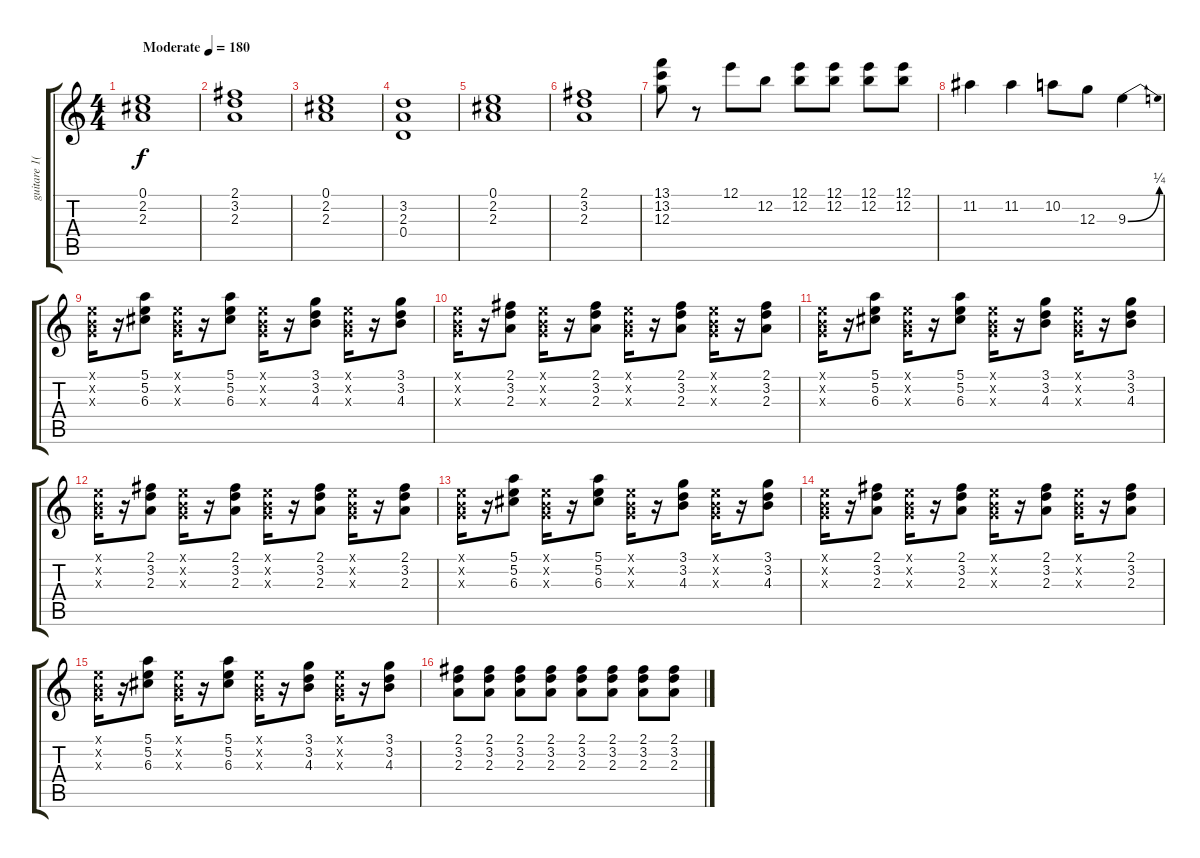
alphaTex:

\track ("guitare 1(lint)" "guitare 1(") {instrument distortionguitar}
\staff {score tabs}
\tuning (E4 B3 G3 D3 A2 E2) {hide}
\ts (4 4)
\tempo (180 "Moderate")
\clef g2
\ks c
(0.1 2.2 2.3).1{dy f instrument distortionguitar} |
(2.1 3.2 2.3).1 |
(0.1 2.2 2.3).1 |
(3.2 2.3 0.4).1 |
(0.1 2.2 2.3).1 |
(2.1 3.2 2.3).1 |
(13.1 13.2 12.3).8 r.8 12.1.8 12.2.8 (12.1 12.2).8 (12.1 12.2).8 (12.1 12.2).8 (12.1 12.2).8 |
11.2.4 11.2.4 10.2.8 12.3.8 9.3{be (bend 0 0 60 1)}.4 |
(0.1{x} 0.2{x} 0.3{x}).16 r.16 (5.1 5.2 6.3).8 (0.1{x} 0.2{x} 0.3{x}).16 r.16 (5.1 5.2 6.3).8 (0.1{x} 0.2{x} 0.3{x}).16 r.16 (3.1 3.2 4.3).8 (0.1{x} 0.2{x} 0.3{x}).16 r.16 (3.1 3.2 4.3).8 |
(0.1{x} 0.2{x} 0.3{x}).16 r.16 (2.1 3.2 2.3).8 (0.1{x} 0.2{x} 0.3{x}).16 r.16 (2.1 3.2 2.3).8 (0.1{x} 0.2{x} 0.3{x}).16 r.16 (2.1 3.2 2.3).8 (0.1{x} 0.2{x} 0.3{x}).16 r.16 (2.1 3.2 2.3).8 |
(0.1{x} 0.2{x} 0.3{x}).16 r.16 (5.1 5.2 6.3).8 (0.1{x} 0.2{x} 0.3{x}).16 r.16 (5.1 5.2 6.3).8 (0.1{x} 0.2{x} 0.3{x}).16 r.16 (3.1 3.2 4.3).8 (0.1{x} 0.2{x} 0.3{x}).16 r.16 (3.1 3.2 4.3).8 |
(0.1{x} 0.2{x} 0.3{x}).16 r.16 (2.1 3.2 2.3).8 (0.1{x} 0.2{x} 0.3{x}).16 r.16 (2.1 3.2 2.3).8 (0.1{x} 0.2{x} 0.3{x}).16 r.16 (2.1 3.2 2.3).8 (0.1{x} 0.2{x} 0.3{x}).16 r.16 (2.1 3.2 2.3).8 |
(0.1{x} 0.2{x} 0.3{x}).16 r.16 (5.1 5.2 6.3).8 (0.1{x} 0.2{x} 0.3{x}).16 r.16 (5.1 5.2 6.3).8 (0.1{x} 0.2{x} 0.3{x}).16 r.16 (3.1 3.2 4.3).8 (0.1{x} 0.2{x} 0.3{x}).16 r.16 (3.1 3.2 4.3).8 |
(0.1{x} 0.2{x} 0.3{x}).16 r.16 (2.1 3.2 2.3).8 (0.1{x} 0.2{x} 0.3{x}).16 r.16 (2.1 3.2 2.3).8 (0.1{x} 0.2{x} 0.3{x}).16 r.16 (2.1 3.2 2.3).8 (0.1{x} 0.2{x} 0.3{x}).16 r.16 (2.1 3.2 2.3).8 |
(0.1{x} 0.2{x} 0.3{x}).16 r.16 (5.1 5.2 6.3).8 (0.1{x} 0.2{x} 0.3{x}).16 r.16 (5.1 5.2 6.3).8 (0.1{x} 0.2{x} 0.3{x}).16 r.16 (3.1 3.2 4.3).8 (0.1{x} 0.2{x} 0.3{x}).16 r.16 (3.1 3.2 4.3).8 |
(2.1 3.2 2.3).8 (2.1 3.2 2.3).8 (2.1 3.2 2.3).8 (2.1 3.2 2.3).8 (2.1 3.2 2.3).8 (2.1 3.2 2.3).8 (2.1 3.2 2.3).8 (2.1 3.2 2.3).8
